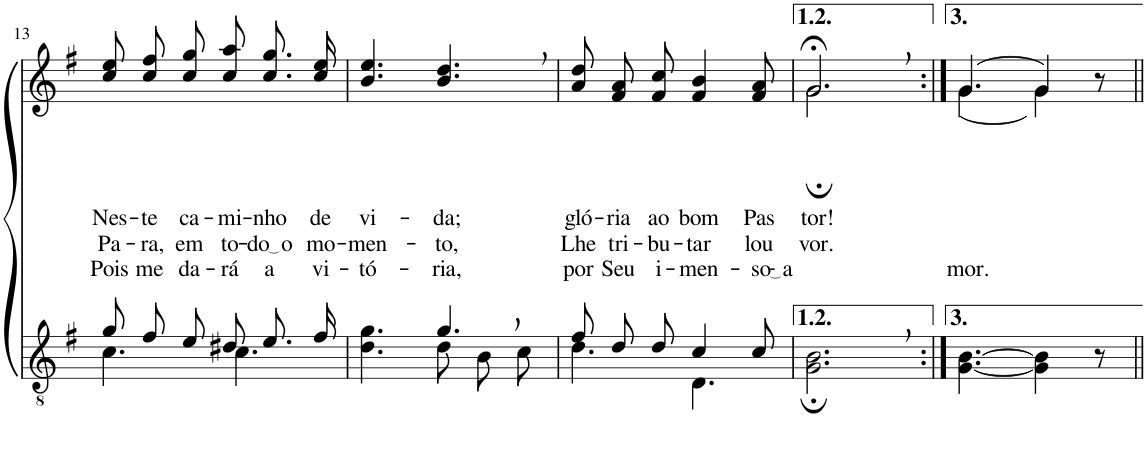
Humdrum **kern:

**kern	**kern	**text	**text	**text
*part2	*part1	*part1	*part1	*part1
*staff2	*staff1	*staff1	*staff1	*staff1
*I"Parte III e IV	*I"Parte I e II	*	*	*
!!LO:PB:g=z
*clefGv2	*clefG2	*	*	*
*Trd4c7	*Trd4c7	*	*	*
*k[f#]	*k[f#]	*	*	*
*M6/8	*M6/8	*	*	*
=13	=13	=13	=13	=13
*^	*	*	*	*
!	!	!	!LO:LY:b	!LO:LY:b	!LO:LY:b
8g/L	4.c\	8cc\ 8ee\L	Nes-	Pa-	Pois
!	!	!	!LO:LY:b	!LO:LY:b	!LO:LY:b
8f#/	.	8cc\ 8ff#\	-te	-ra,	me
!	!	!	!LO:LY:b	!LO:LY:b	!LO:LY:b
8e/J	.	8cc\ 8gg\J	ca-	em	da-
!	!	!	!LO:LY:b	!LO:LY:b	!LO:LY:b
8d#X/L	4.c\	8cc\ 8aa\L	-mi-	to-	-rá
!	!	!	!LO:LY:b	!LO:LY:b	!LO:LY:b
8.e/	.	8.cc\ 8.gg\	-nho	do o	a
!	!	!	!LO:LY:b	!LO:LY:b	!LO:LY:b
16f#/Jk	.	16cc\ 16ee\Jk	de	mo-	vi-
=14	=14	=14	=14	=14	=14
!	!	!	!LO:LY:b	!LO:LY:b	!LO:LY:b
4.ryy	4.d\ 4.g\	4.b/ 4.ee/	vi-	-men-	-tó-
!	!	!	!LO:LY:b	!LO:LY:b	!LO:LY:b
4.g,/	8d\L	4.b/, 4.dd/,	-da;	-to,	-ria,
.	8B\	.	.	.	.
.	8c\J	.	.	.	.
=15	=15	=15	=15	=15	=15
!	!	!	!LO:LY:b	!LO:LY:b	!LO:LY:b
8f#/L	4.d\	8a\ 8dd\L	gló-	Lhe	por
!	!	!	!LO:LY:b	!LO:LY:b	!LO:LY:b
8d/	.	8f#\ 8a\	-ria	tri-	Seu
!	!	!	!LO:LY:b	!LO:LY:b	!LO:LY:b
8d/J	.	8f#\ 8cc\J	ao	-bu-	i-
!	!	!	!LO:LY:b	!LO:LY:b	!LO:LY:b
4c/	4.D\	4f#/ 4b/	bom	-tar	-men-
!	!	!	!LO:LY:b	!LO:LY:b	!LO:LY:b
8c/	.	8f#/ 8a/	Pas-	lou-	so a
*v	*v	*	*	*	*
=16	=16	=16	=16	=16
*	*^	*	*	*
!	!	!	!LO:LY:b	!LO:LY:b	!
2.G\;, 2.B\;,	2.g;<,/	2.g;\	-tor!	-vor.	.
=17:|!	=17:|!	=17:|!	=17:|!	=17:|!	=17:|!
!	!	!	!	!	!LO:LY:b
[4.G\ [4.B\	[4.g/	[4.g\	.	.	-mor.
4G\] 4B\]	4g/]	4g\]	.	.	.
8r	8r	8ryy	.	.	.
*	*v	*v	*	*	*
=||	=||	=||	=||	=||
*-	*-	*-	*-	*-
